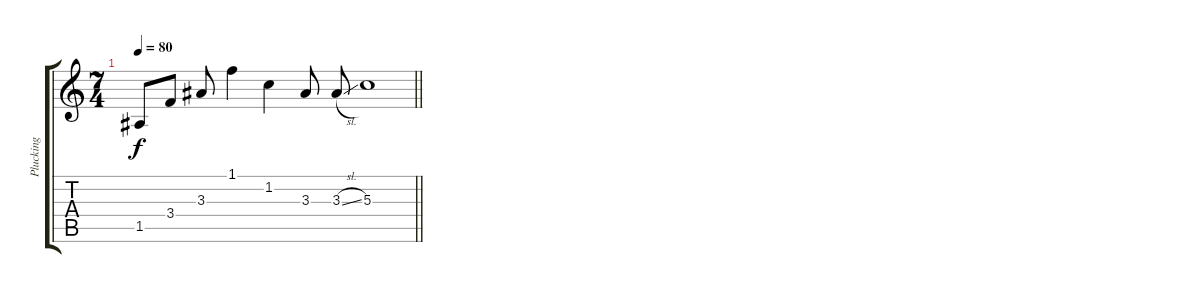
\track ("Plucking" "Plucking") {instrument acousticguitarsteel}
\staff {score tabs}
\tuning (E4 B3 G3 D3 A2 E2) {hide}
\ts (7 4)
\tempo 80
\clef g2
\barLineRight lightlight
\ks c
1.5.8{dy f} 3.4.8 3.3.8 1.1.4 1.2.4 3.3.8 3.3{sl}.8 5.3.1
